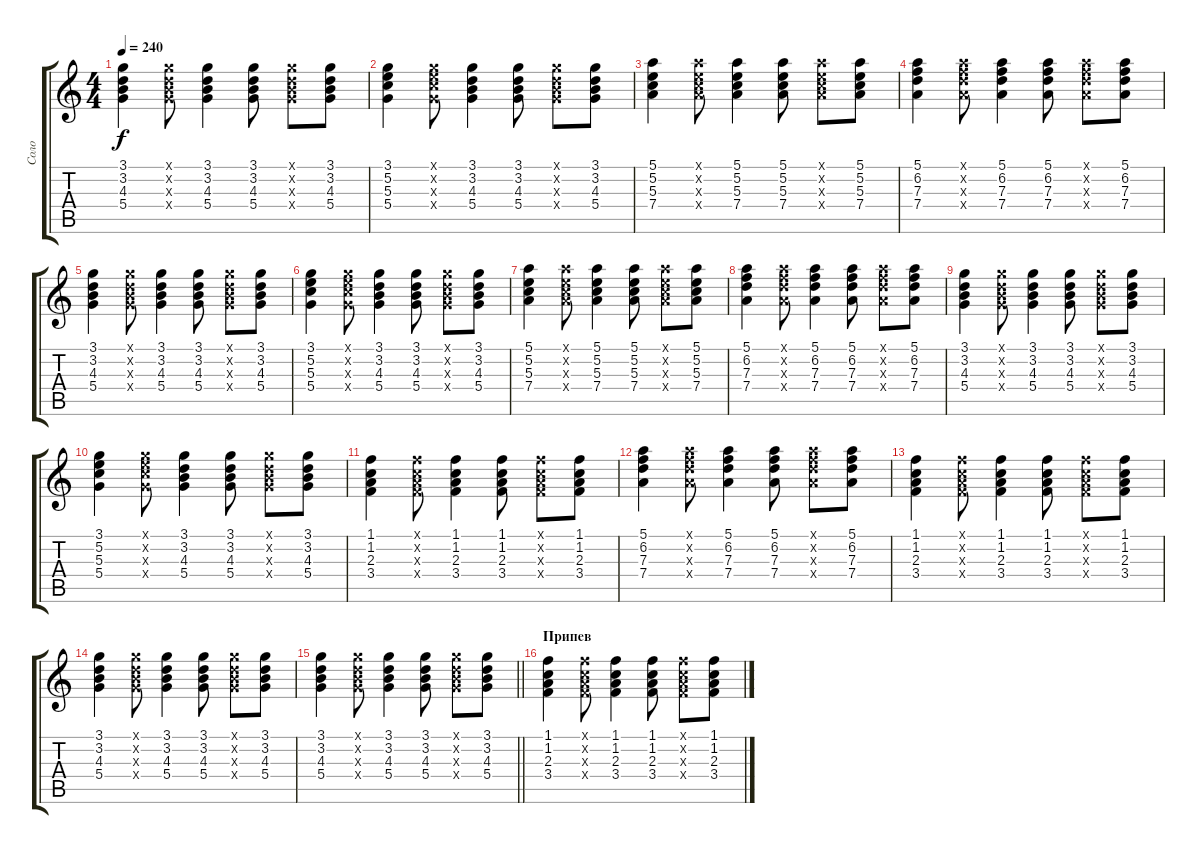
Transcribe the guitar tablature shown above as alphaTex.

\track ("Соло" "Соло") {instrument electricguitarclean}
\staff {score tabs}
\tuning (E4 B3 G3 D3 A2 E2) {hide}
\ts (4 4)
\tempo 240
\clef g2
\ks c
(3.1 3.2 4.3 5.4).4{dy f} (3.1{x} 3.2{x} 4.3{x} 5.4{x}).8 (3.1 3.2 4.3 5.4).4 (3.1 3.2 4.3 5.4).8 (3.1{x} 3.2{x} 4.3{x} 5.4{x}).8 (3.1 3.2 4.3 5.4).8 |
(3.1 5.2 5.3 5.4).4 (3.1{x} 5.2{x} 5.3{x} 5.4{x}).8 (3.1 3.2 4.3 5.4).4 (3.1 3.2 4.3 5.4).8 (3.1{x} 3.2{x} 4.3{x} 5.4{x}).8 (3.1 3.2 4.3 5.4).8 |
(5.1 5.2 5.3 7.4).4 (5.1{x} 5.2{x} 5.3{x} 7.4{x}).8 (5.1 5.2 5.3 7.4).4 (5.1 5.2 5.3 7.4).8 (5.1{x} 5.2{x} 5.3{x} 7.4{x}).8 (5.1 5.2 5.3 7.4).8 |
(5.1 6.2 7.3 7.4).4 (5.1{x} 6.2{x} 7.3{x} 7.4{x}).8 (5.1 6.2 7.3 7.4).4 (5.1 6.2 7.3 7.4).8 (5.1{x} 6.2{x} 7.3{x} 7.4{x}).8 (5.1 6.2 7.3 7.4).8 |
(3.1 3.2 4.3 5.4).4 (3.1{x} 3.2{x} 4.3{x} 5.4{x}).8 (3.1 3.2 4.3 5.4).4 (3.1 3.2 4.3 5.4).8 (3.1{x} 3.2{x} 4.3{x} 5.4{x}).8 (3.1 3.2 4.3 5.4).8 |
(3.1 5.2 5.3 5.4).4 (3.1{x} 5.2{x} 5.3{x} 5.4{x}).8 (3.1 3.2 4.3 5.4).4 (3.1 3.2 4.3 5.4).8 (3.1{x} 3.2{x} 4.3{x} 5.4{x}).8 (3.1 3.2 4.3 5.4).8 |
(5.1 5.2 5.3 7.4).4 (5.1{x} 5.2{x} 5.3{x} 7.4{x}).8 (5.1 5.2 5.3 7.4).4 (5.1 5.2 5.3 7.4).8 (5.1{x} 5.2{x} 5.3{x} 7.4{x}).8 (5.1 5.2 5.3 7.4).8 |
(5.1 6.2 7.3 7.4).4 (5.1{x} 6.2{x} 7.3{x} 7.4{x}).8 (5.1 6.2 7.3 7.4).4 (5.1 6.2 7.3 7.4).8 (5.1{x} 6.2{x} 7.3{x} 7.4{x}).8 (5.1 6.2 7.3 7.4).8 |
(3.1 3.2 4.3 5.4).4 (3.1{x} 3.2{x} 4.3{x} 5.4{x}).8 (3.1 3.2 4.3 5.4).4 (3.1 3.2 4.3 5.4).8 (3.1{x} 3.2{x} 4.3{x} 5.4{x}).8 (3.1 3.2 4.3 5.4).8 |
(3.1 5.2 5.3 5.4).4 (3.1{x} 5.2{x} 5.3{x} 5.4{x}).8 (3.1 3.2 4.3 5.4).4 (3.1 3.2 4.3 5.4).8 (3.1{x} 3.2{x} 4.3{x} 5.4{x}).8 (3.1 3.2 4.3 5.4).8 |
(1.1 1.2 2.3 3.4).4 (1.1{x} 1.2{x} 2.3{x} 3.4{x}).8 (1.1 1.2 2.3 3.4).4 (1.1 1.2 2.3 3.4).8 (1.1{x} 1.2{x} 2.3{x} 3.4{x}).8 (1.1 1.2 2.3 3.4).8 |
(5.1 6.2 7.3 7.4).4 (5.1{x} 6.2{x} 7.3{x} 7.4{x}).8 (5.1 6.2 7.3 7.4).4 (5.1 6.2 7.3 7.4).8 (5.1{x} 6.2{x} 7.3{x} 7.4{x}).8 (5.1 6.2 7.3 7.4).8 |
(1.1 1.2 2.3 3.4).4 (1.1{x} 1.2{x} 2.3{x} 3.4{x}).8 (1.1 1.2 2.3 3.4).4 (1.1 1.2 2.3 3.4).8 (1.1{x} 1.2{x} 2.3{x} 3.4{x}).8 (1.1 1.2 2.3 3.4).8 |
(3.1 3.2 4.3 5.4).4 (3.1{x} 3.2{x} 4.3{x} 5.4{x}).8 (3.1 3.2 4.3 5.4).4 (3.1 3.2 4.3 5.4).8 (3.1{x} 3.2{x} 4.3{x} 5.4{x}).8 (3.1 3.2 4.3 5.4).8 |
\barLineRight lightlight
(3.1 3.2 4.3 5.4).4 (3.1{x} 3.2{x} 4.3{x} 5.4{x}).8 (3.1 3.2 4.3 5.4).4 (3.1 3.2 4.3 5.4).8 (3.1{x} 3.2{x} 4.3{x} 5.4{x}).8 (3.1 3.2 4.3 5.4).8 |
\section ("" "Припев")
(1.1 1.2 2.3 3.4).4 (1.1{x} 1.2{x} 2.3{x} 3.4{x}).8 (1.1 1.2 2.3 3.4).4 (1.1 1.2 2.3 3.4).8 (1.1{x} 1.2{x} 2.3{x} 3.4{x}).8 (1.1 1.2 2.3 3.4).8
